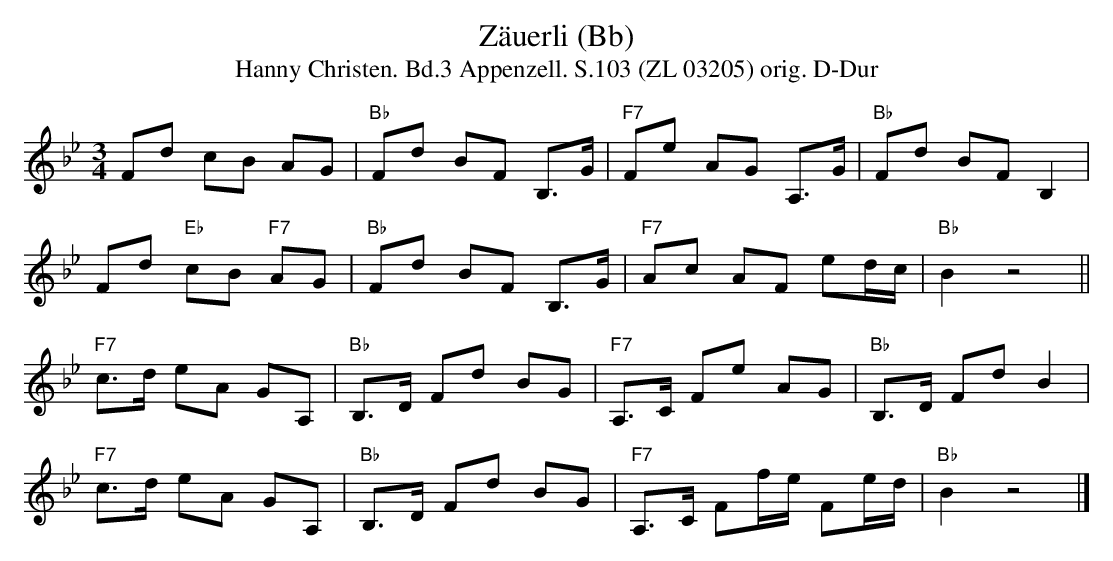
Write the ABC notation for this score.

X:1
T:Zäuerli (Bb)
T:Hanny Christen. Bd.3 Appenzell. S.103 (ZL 03205) orig. D-Dur
M:3/4
L:1/8
K:Bbmaj
Fd cB AG | "Bb"Fd BF B,>G | "F7"Fe AG A,>G | "Bb"Fd BF B,2 |
Fd "Eb"cB "F7"AG | "Bb"Fd BF B,>G | "F7"Ac AF ed/2c/2 | "Bb"B2 z4 ||
"F7"c>d eA GA, | "Bb"B,>D Fd BG | "F7"A,>C Fe AG | "Bb"B,>D Fd B2 |
"F7"c>d eA GA, | "Bb"B,>D Fd BG | "F7"A,>C Ff/2e/2 Fe/2d/2 | "Bb"B2 z4|]
